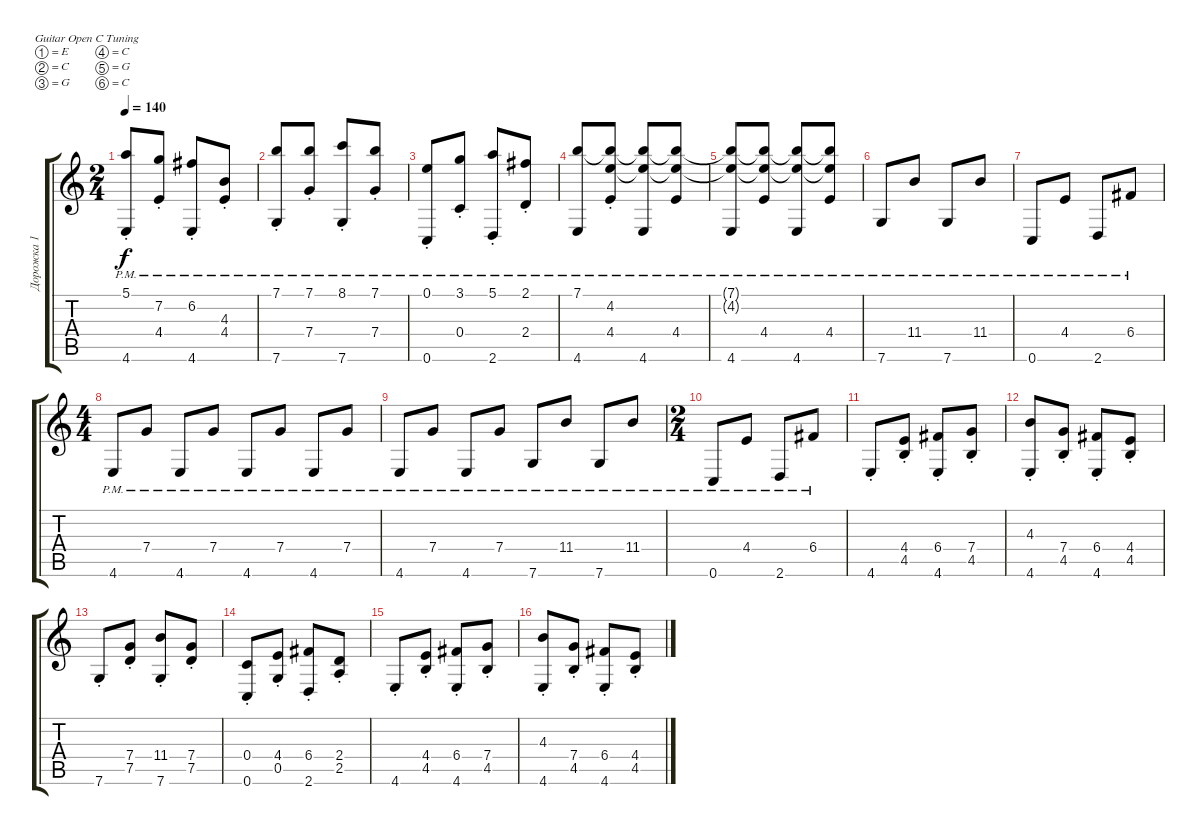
\defaultSystemsLayout 4
\bracketExtendMode groupsimilarinstruments
\useSystemSignSeparator
\otherSystemsTrackNameOrientation horizontal
\chordDiagramsInScore
\track ("Дорожка 1" "Дорожка 1") {instrument acousticguitarsteel}
\staff {score tabs}
\tuning (E4 C4 G3 C3 G2 C2)
\ts (2 4)
\tempo 140
\clef g2
\scale
1.06074
\ks c
(5.1{st} 4.6{pm}).8{dy f beam Up} (7.2{st} 4.4{pm}).8{beam Up} (6.2{st acc #} 4.6{pm}).8{beam Up} (4.3{st} 4.4{pm}).8{beam Up} |
\scale
0.969632 (7.1{st} 7.6{pm}).8{beam Up} (7.1{st} 7.4{pm}).8{beam Up} (8.1{st} 7.6{pm}).8{beam Up} (7.1{st} 7.4{pm}).8{beam Up} |
\scale
0.969632 (0.1{st} 0.6{pm}).8{beam Up} (3.1{st} 0.4{pm}).8{beam Up} (5.1{st} 2.6{pm}).8{beam Up} (2.1{st acc #} 2.4{pm}).8{beam Up} |
\scale
1.06074 (7.1 4.6{pm}).8{beam Up} (4.2{st} 4.4{pm} 7.1{t}).8{beam Up} (4.6{pm} 7.1{t} 4.2{t}).8{beam Up} (4.4{pm} 7.1{t} 4.2{t}).8{beam Up} |
\scale
0.969632 (4.6{pm} 7.1{t} 4.2{t}).8{beam Up} (4.4{pm} 7.1{t} 4.2{t}).8{beam Up} (4.6{pm} 7.1{t} 4.2{t}).8{beam Up} (7.1{t} 4.2{t} 4.4{pm}).8{beam Up} |
\scale
0.969632 7.6{pm}.8{beam Up} 11.4{pm}.8{beam Up} 7.6{pm}.8{beam Up} 11.4{pm}.8{beam Up} |
\scale
1.04453 0.6{pm}.8{beam Up} 4.4{pm}.8{beam Up} 2.6{pm}.8{beam Up} 6.4{pm acc #}.8{beam Up} |
\ts (4 4)
\beaming (8 2 2 2 2)
\scale
1.006 4.6{pm}.8{beam Up} 7.4{pm}.8{beam Up} 4.6{pm}.8{beam Up} 7.4{pm}.8{beam Up} 4.6{pm}.8{beam Up} 7.4{pm}.8{beam Up} 4.6{pm}.8{beam Up} 7.4{pm}.8{beam Up} |
\scale
0.949474 4.6{pm}.8{beam Up} 7.4{pm}.8{beam Up} 4.6{pm}.8{beam Up} 7.4{pm}.8{beam Up} 7.6{pm}.8{beam Up} 11.4{pm}.8{beam Up} 7.6{pm}.8{beam Up} 11.4{pm}.8{beam Up} |
\ts (2 4)
\beaming (8 2 2 2 2)
\scale
1.10632 0.6{pm}.8{beam Up} 4.4{pm}.8{beam Up} 2.6{pm}.8{beam Up} 6.4{pm acc #}.8{beam Up} |
\scale
0.946842 4.6{st}.8{beam Up} (4.4{st} 4.5{st}).8{beam Up} (6.4{st acc #} 4.6{st}).8{beam Up} (7.4{st} 4.5{st}).8{beam Up} |
\scale
0.946842 (4.3{st} 4.6{st}).8{beam Up} (7.4{st} 4.5{st}).8{beam Up} (6.4{st acc #} 4.6{st}).8{beam Up} (4.4{st} 4.5{st}).8{beam Up} |
\scale
1.06337 7.6{st}.8{beam Up} (7.4{st} 7.5{st}).8{beam Up} (11.4{st} 7.6{st}).8{beam Up} (7.4{st} 7.5{st}).8{beam Up} |
\scale
0.968316 (0.4{st} 0.6{st}).8{beam Up} (4.4{st} 0.5{st}).8{beam Up} (6.4{st acc #} 2.6{st}).8{beam Up} (2.4{st} 2.5{st}).8{beam Up} |
\scale
0.968316 4.6{st}.8{beam Up} (4.4{st} 4.5{st}).8{beam Up} (6.4{st acc #} 4.6{st}).8{beam Up} (7.4{st} 4.5{st}).8{beam Up} |
\scale
1.06337 (4.3{st} 4.6{st}).8{beam Up} (7.4{st} 4.5{st}).8{beam Up} (6.4{st acc #} 4.6{st}).8{beam Up} (4.4{st} 4.5{st}).8{beam Up}
